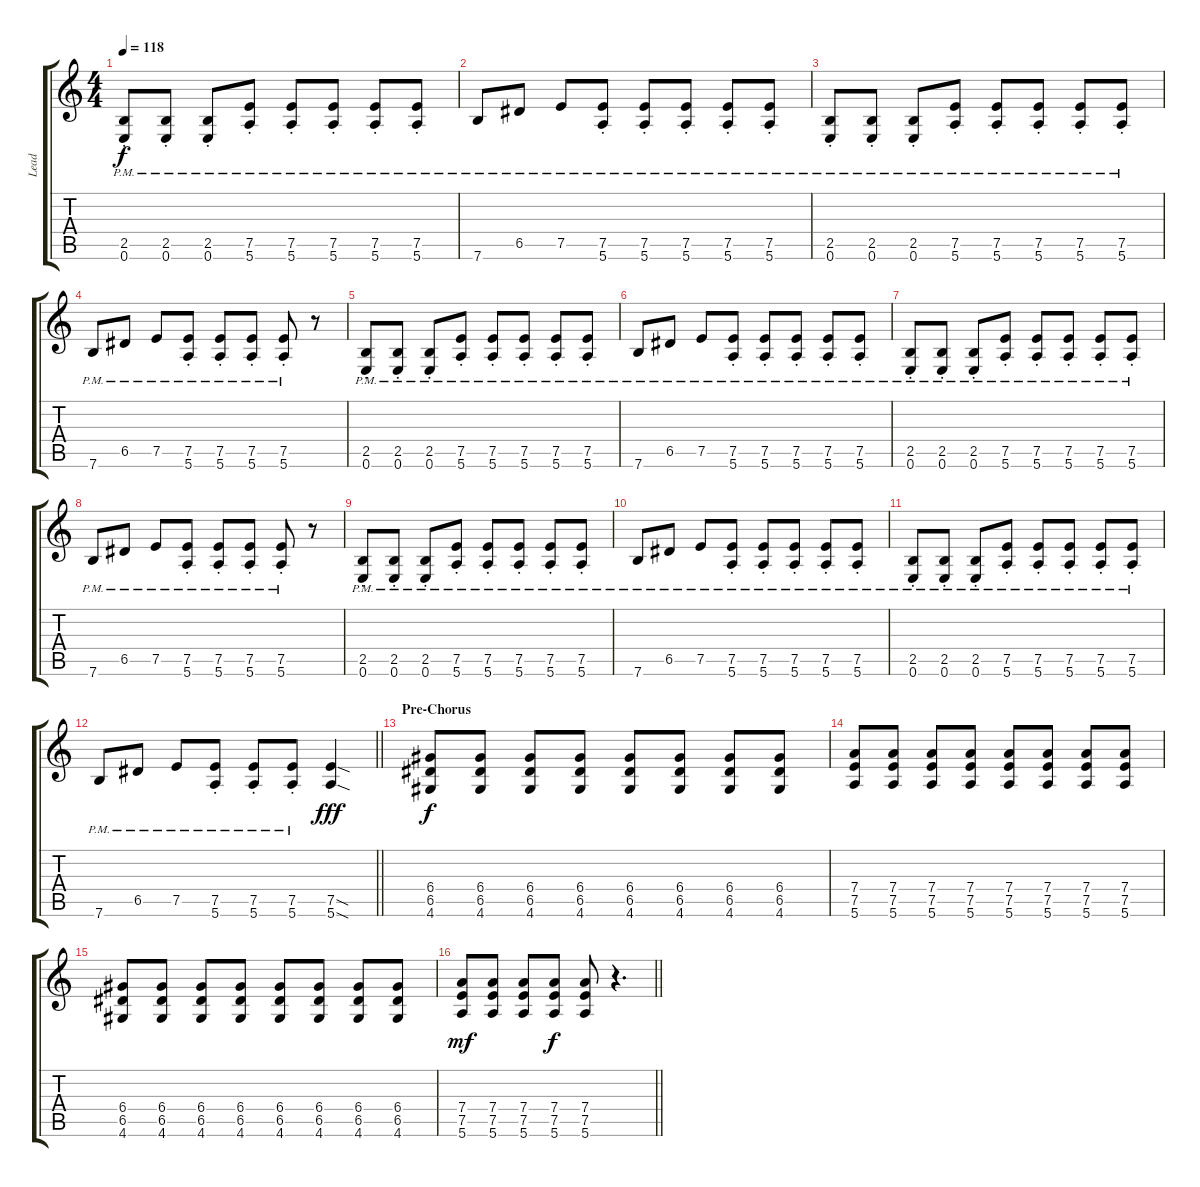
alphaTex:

\track ("Lead" "Lead") {instrument distortionguitar}
\staff {score tabs}
\tuning (E4 B3 G3 D3 A2 E2) {hide}
\ts (4 4)
\tempo 118
\clef g2
\ks c
(2.5{pm st} 0.6{pm st}).8{dy f} (2.5{pm st} 0.6{pm st}).8 (2.5{pm st} 0.6{pm st}).8 (7.5{pm st} 5.6{pm st}).8 (7.5{pm st} 5.6{pm st}).8 (7.5{pm st} 5.6{pm st}).8 (7.5{pm st} 5.6{pm st}).8 (7.5{pm st} 5.6{pm st}).8 |
7.6{pm}.8 6.5{pm}.8 7.5{pm}.8 (7.5{pm st} 5.6{pm st}).8 (7.5{pm st} 5.6{pm st}).8 (7.5{pm st} 5.6{pm st}).8 (7.5{pm st} 5.6{pm st}).8 (7.5{pm st} 5.6{pm st}).8 |
(2.5{pm st} 0.6{pm st}).8 (2.5{pm st} 0.6{pm st}).8 (2.5{pm st} 0.6{pm st}).8 (7.5{pm st} 5.6{pm st}).8 (7.5{pm st} 5.6{pm st}).8 (7.5{pm st} 5.6{pm st}).8 (7.5{pm st} 5.6{pm st}).8 (7.5{pm st} 5.6{pm st}).8 |
7.6{pm}.8 6.5{pm}.8 7.5{pm}.8 (7.5{pm st} 5.6{pm st}).8 (7.5{pm st} 5.6{pm st}).8 (7.5{pm st} 5.6{pm st}).8 (7.5{pm st} 5.6{pm st}).8 r.8 |
(2.5{pm st} 0.6{pm st}).8 (2.5{pm st} 0.6{pm st}).8 (2.5{pm st} 0.6{pm st}).8 (7.5{pm st} 5.6{pm st}).8 (7.5{pm st} 5.6{pm st}).8 (7.5{pm st} 5.6{pm st}).8 (7.5{pm st} 5.6{pm st}).8 (7.5{pm st} 5.6{pm st}).8 |
7.6{pm}.8 6.5{pm}.8 7.5{pm}.8 (7.5{pm st} 5.6{pm st}).8 (7.5{pm st} 5.6{pm st}).8 (7.5{pm st} 5.6{pm st}).8 (7.5{pm st} 5.6{pm st}).8 (7.5{pm st} 5.6{pm st}).8 |
(2.5{pm st} 0.6{pm st}).8 (2.5{pm st} 0.6{pm st}).8 (2.5{pm st} 0.6{pm st}).8 (7.5{pm st} 5.6{pm st}).8 (7.5{pm st} 5.6{pm st}).8 (7.5{pm st} 5.6{pm st}).8 (7.5{pm st} 5.6{pm st}).8 (7.5{pm st} 5.6{pm st}).8 |
7.6{pm}.8 6.5{pm}.8 7.5{pm}.8 (7.5{pm st} 5.6{pm st}).8 (7.5{pm st} 5.6{pm st}).8 (7.5{pm st} 5.6{pm st}).8 (7.5{pm st} 5.6{pm st}).8 r.8 |
(2.5{pm st} 0.6{pm st}).8 (2.5{pm st} 0.6{pm st}).8 (2.5{pm st} 0.6{pm st}).8 (7.5{pm st} 5.6{pm st}).8 (7.5{pm st} 5.6{pm st}).8 (7.5{pm st} 5.6{pm st}).8 (7.5{pm st} 5.6{pm st}).8 (7.5{pm st} 5.6{pm st}).8 |
7.6{pm}.8 6.5{pm}.8 7.5{pm}.8 (7.5{pm st} 5.6{pm st}).8 (7.5{pm st} 5.6{pm st}).8 (7.5{pm st} 5.6{pm st}).8 (7.5{pm st} 5.6{pm st}).8 (7.5{pm st} 5.6{pm st}).8 |
(2.5{pm st} 0.6{pm st}).8 (2.5{pm st} 0.6{pm st}).8 (2.5{pm st} 0.6{pm st}).8 (7.5{pm st} 5.6{pm st}).8 (7.5{pm st} 5.6{pm st}).8 (7.5{pm st} 5.6{pm st}).8 (7.5{pm st} 5.6{pm st}).8 (7.5{pm st} 5.6{pm st}).8 |
\barLineRight lightlight
7.6{pm}.8 6.5{pm}.8 7.5{pm}.8 (7.5{pm st} 5.6{pm st}).8 (7.5{pm st} 5.6{pm st}).8 (7.5{pm st} 5.6{pm st}).8 (7.5{sod} 5.6{sod}).4{dy fff} |
\section ("" "Pre-Chorus")
(6.4 6.5 4.6).8{dy f} (6.4 6.5 4.6).8 (6.4 6.5 4.6).8 (6.4 6.5 4.6).8 (6.4 6.5 4.6).8 (6.4 6.5 4.6).8 (6.4 6.5 4.6).8 (6.4 6.5 4.6).8 |
(7.4 7.5 5.6).8 (7.4 7.5 5.6).8 (7.4 7.5 5.6).8 (7.4 7.5 5.6).8 (7.4 7.5 5.6).8 (7.4 7.5 5.6).8 (7.4 7.5 5.6).8 (7.4 7.5 5.6).8 |
(6.4 6.5 4.6).8 (6.4 6.5 4.6).8 (6.4 6.5 4.6).8 (6.4 6.5 4.6).8 (6.4 6.5 4.6).8 (6.4 6.5 4.6).8 (6.4 6.5 4.6).8 (6.4 6.5 4.6).8 |
\barLineRight lightlight
(7.4 7.5 5.6).8{dy mf} (7.4 7.5 5.6).8 (7.4 7.5 5.6).8 (7.4 7.5 5.6).8{dy f} (7.4 7.5 5.6).8 r.4{d}
